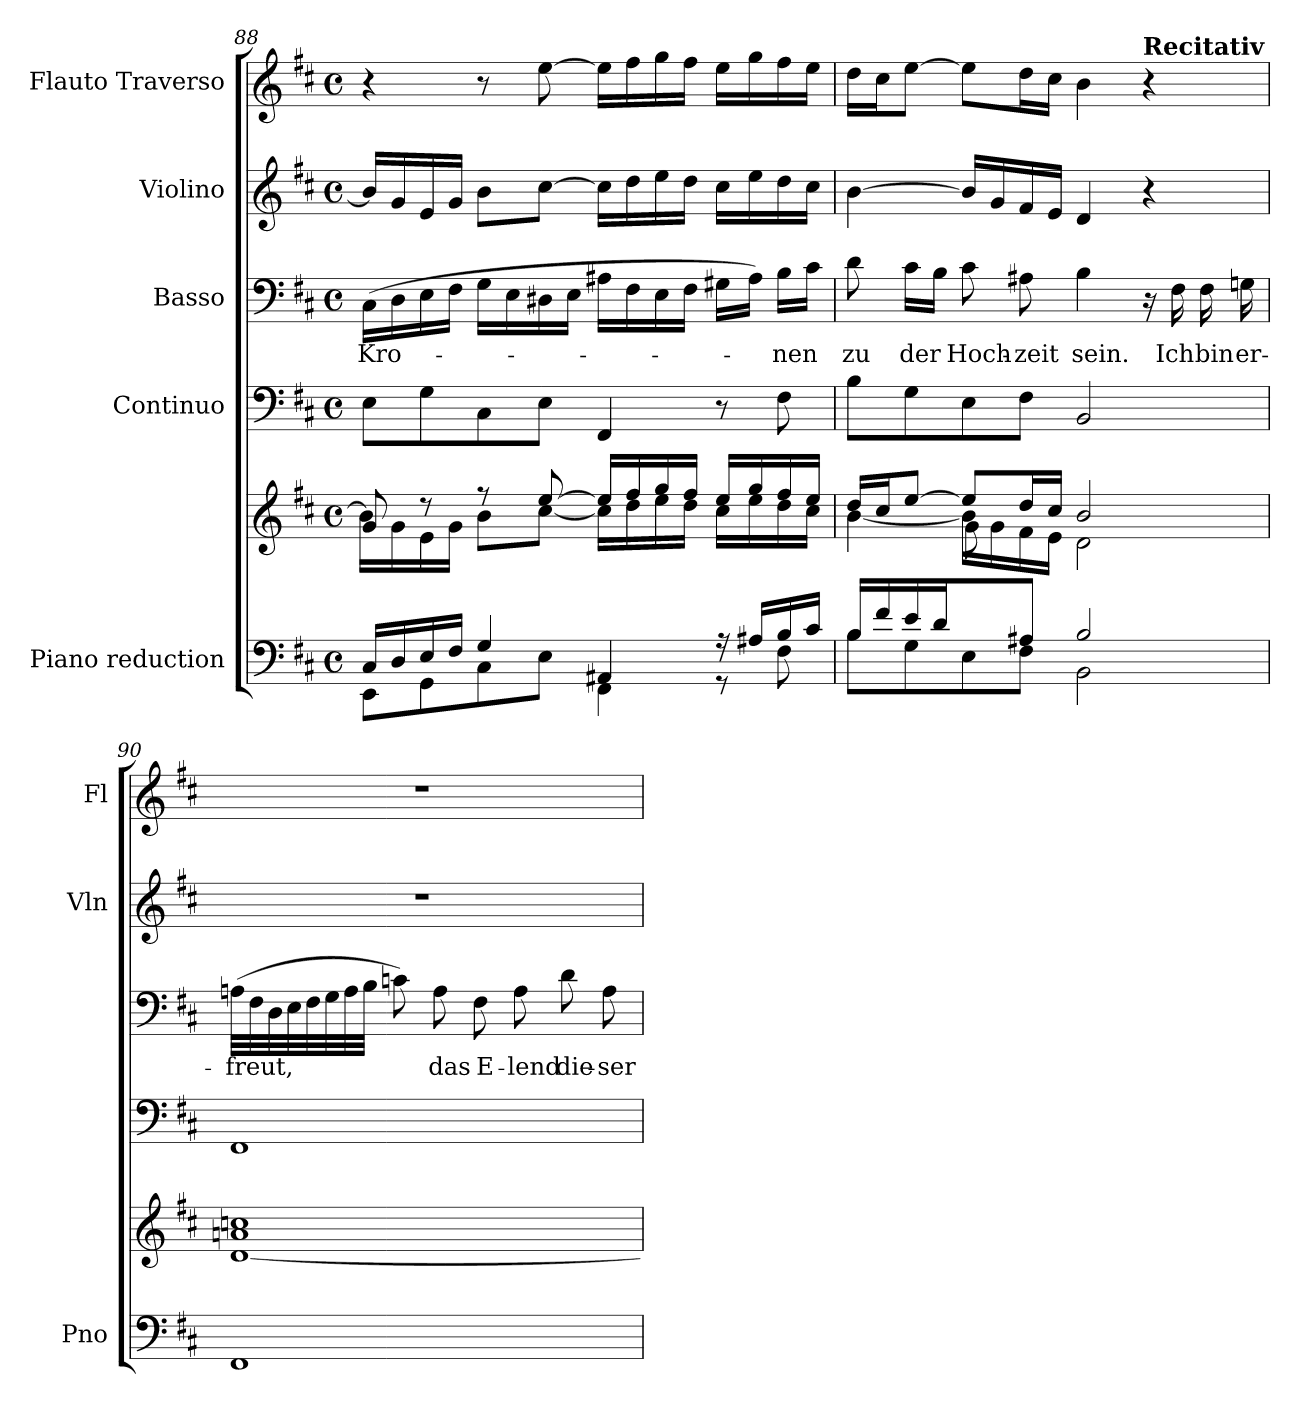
**kern	**kern	**kern	**kern	**text	**kern	**kern
*part5	*part5	*part4	*part3	*part3	*part2	*part1
*staff6	*staff5	*staff4	*staff3	*staff3	*staff2	*staff1
*I"Piano reduction	*	*I"Continuo	*I"Basso	*	*I"Violino	*I"Flauto Traverso
*I'Pno	*	*	*	*	*I'Vln	*I'Fl
!!LO:LB:g=z
*clefF4	*clefG2	*clefF4	*clefF4	*	*clefG2	*clefG2
*k[f#c#]	*k[f#c#]	*k[f#c#]	*k[f#c#]	*	*k[f#c#]	*k[f#c#]
*M4/4	*M4/4	*M4/4	*M4/4	*	*M4/4	*M4/4
*met(c)	*met(c)	*met(c)	*met(c)	*	*met(c)	*met(c)
=88	=88	=88	=88	=88	=88	=88
*^	*^	*	*	*	*	*
!	!	!	!	!	!	!LO:LY:b	!	!
16C#/LL	8EE\L	8g/	16b\LL]	8E\L	(>16C#\LL	Kro-	16b/LL]	4r
16D/	.	.	16g\	.	16D\	.	16g/	.
16E/	8GG\	8r	16e\	8G\	16E\	.	16e/	.
16F#/JJ	.	.	16g\JJ	.	16F#\JJ	.	16g/JJ	.
4G/	8C#\	8r	8b\L	8C#\	16G\LL	.	8b\L	8r
.	.	.	.	.	16E\	.	.	.
.	8E\J	[8ee/	[8cc#\J	8E\J	16D#X\	.	[8cc#\J	[8ee\
.	.	.	.	.	16E\JJ	.	.	.
4AA#X/	4FF#\	16ee/LL]	16cc#\LL]	4FF#/	16A#X\LL	.	16cc#\LL]	16ee\LL]
.	.	16ff#/	16dd\	.	16F#\	.	16dd\	16ff#\
.	.	16gg/	16ee\	.	16E\	.	16ee\	16gg\
.	.	16ff#/JJ	16dd\JJ	.	16F#\JJ	.	16dd\JJ	16ff#\JJ
16r	8r	16ee/LL	16cc#\LL	8r	16G#X\LL	.	16cc#\LL	16ee\LL
16A#X/LL	.	16gg/	16ee\	.	16A#\JJ)	.	16ee\	16gg\
!	!	!	!	!	!	!LO:LY:b	!	!
16B/	8F#\	16ff#/	16dd\	8F#\	16B\LL	-nen	16dd\	16ff#\
16c#/JJ	.	16ee/JJ	16cc#\JJ	.	16c#\JJ	.	16cc#\JJ	16ee\JJ
=89	=89	=89	=89	=89	=89	=89	=89	=89
*	*	*	*^	*	*	*	*	*
!	!	!	!	!	!	!	!LO:LY:b	!	!
16B/LL	8B\L	16dd/LL	[4b\	4ryy	8B\L	8d\	zu	[4b\	16dd\LL
16f#/	.	16cc#/J	.	.	.	.	.	.	16cc#\J
!	!	!	!	!	!	!	!LO:LY:b	!	!
16e/	8G\	[8ee/J	.	.	8G\	16c#\LL	der	.	[8ee\J
16d/JJ	.	.	.	.	.	16B\JJ	.	.	.
!	!	!	!	!	!	!	!LO:LY:b	!	!
8ryy	8E\	8ee/L]	16b\LL]	8g\L	8E\	8c#\	Hoch-	16b/LL]	8ee\L]
.	.	.	16g\	.	.	.	.	16g/	.
!	!	!	!	!	!	!	!LO:LY:b	!	!
8A#X/J	8F#\J	16dd/L	16f#\	2ryy	8F#\J	8A#X\	-zeit	16f#/	16dd\L
.	.	16cc#/JJ	16e\JJ	.	.	.	.	16e/JJ	16cc#\JJ
!	!	!	!	!	!	!	!LO:LY:b	!	!
2B/	2BB\	2b/	2d\	.	2BB/	4B\	sein.	4d/	4b\
!	!	!	!	!	!	!	!	!	!LO:TX:a:B:t=Recitativ
.	.	.	.	.	.	16r	.	4r	4r
!	!	!	!	!	!	!	!LO:LY:b	!	!
.	.	.	.	.	.	16F#\	Ich	.	.
!	!	!	!	!	!	!	!LO:LY:b	!	!
.	.	.	.	8ryy	.	16F#\	bin	.	.
!	!	!	!	!	!	!	!LO:LY:b	!	!
.	.	.	.	.	.	16Gn\	er-	.	.
*v	*v	*	*	*	*	*	*	*	*
*	*	*v	*v	*	*	*	*	*
=90	=90	=90	=90	=90	=90	=90	=90
!	!	!	!	!	!LO:LY:b	!	!
1FF#	1an 1ccn	[1d	1FF#	(>32An\LLL	-freut,	1r	1r
.	.	.	.	32F#\	.	.	.
.	.	.	.	32D\	.	.	.
.	.	.	.	32E\	.	.	.
.	.	.	.	32F#\	.	.	.
.	.	.	.	32G\	.	.	.
.	.	.	.	32A\	.	.	.
.	.	.	.	32B\JJJ	.	.	.
.	.	.	.	8cn\)	.	.	.
!	!	!	!	!	!LO:LY:b	!	!
.	.	.	.	8A\	das	.	.
!	!	!	!	!	!LO:LY:b	!	!
.	.	.	.	8F#\	E-	.	.
!	!	!	!	!	!LO:LY:b	!	!
.	.	.	.	8A\	-lend	.	.
!	!	!	!	!	!LO:LY:b	!	!
.	.	.	.	8d\	die-	.	.
!	!	!	!	!	!LO:LY:b	!	!
.	.	.	.	8A\	-ser	.	.
*	*v	*v	*	*	*	*	*
=	=	=	=	=	=	=
*-	*-	*-	*-	*-	*-	*-
